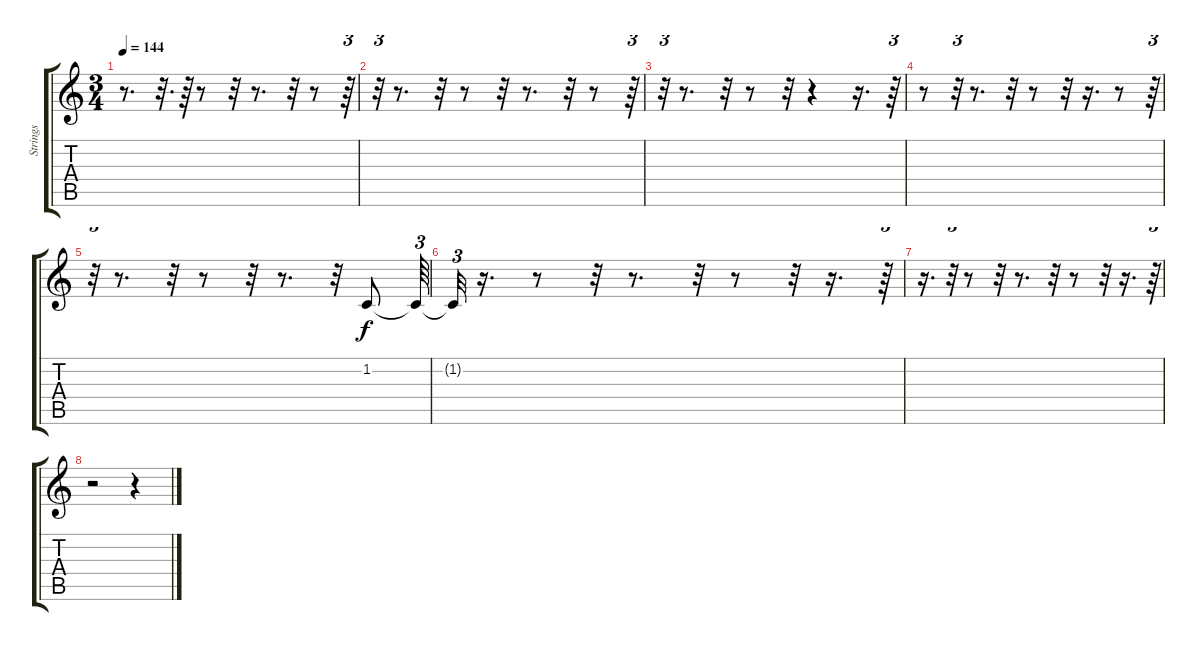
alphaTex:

\track ("Strings" "Strings") {instrument stringensemble1}
\staff {score tabs}
\tuning (E4 B3 G3 D3 A2 E2) {hide}
\ts (3 4)
\tempo 144
\clef g2
\ks c
r.8{d dy f} r.32{d} r.64 r.8 r.32 r.8{d} r.32 r.8 r.64{tu (3 2)} |
r.32{tu (3 2)} r.8{d} r.32 r.8 r.32 r.8{d} r.32 r.8 r.64{tu (3 2)} |
r.32{tu (3 2)} r.8{d} r.32 r.8 r.32 r.4 r.16{d} r.64{tu (3 2)} |
r.8 r.32{tu (3 2)} r.8{d} r.32 r.8 r.32 r.16{d} r.8 r.64{tu (3 2)} |
r.32{tu (3 2)} r.8{d} r.32 r.8 r.32 r.8{d} r.32 1.2.8 1.2{t}.64{tu (3 2)} |
1.2{t}.32{tu (3 2)} r.16{d} r.8 r.32 r.8{d} r.32 r.8 r.32 r.16{d} r.64{tu (3 2)} |
r.16{d} r.32{tu (3 2)} r.8 r.32 r.8{d} r.32 r.8 r.32 r.16{d} r.64{tu (3 2)} |
r.2 r.4
